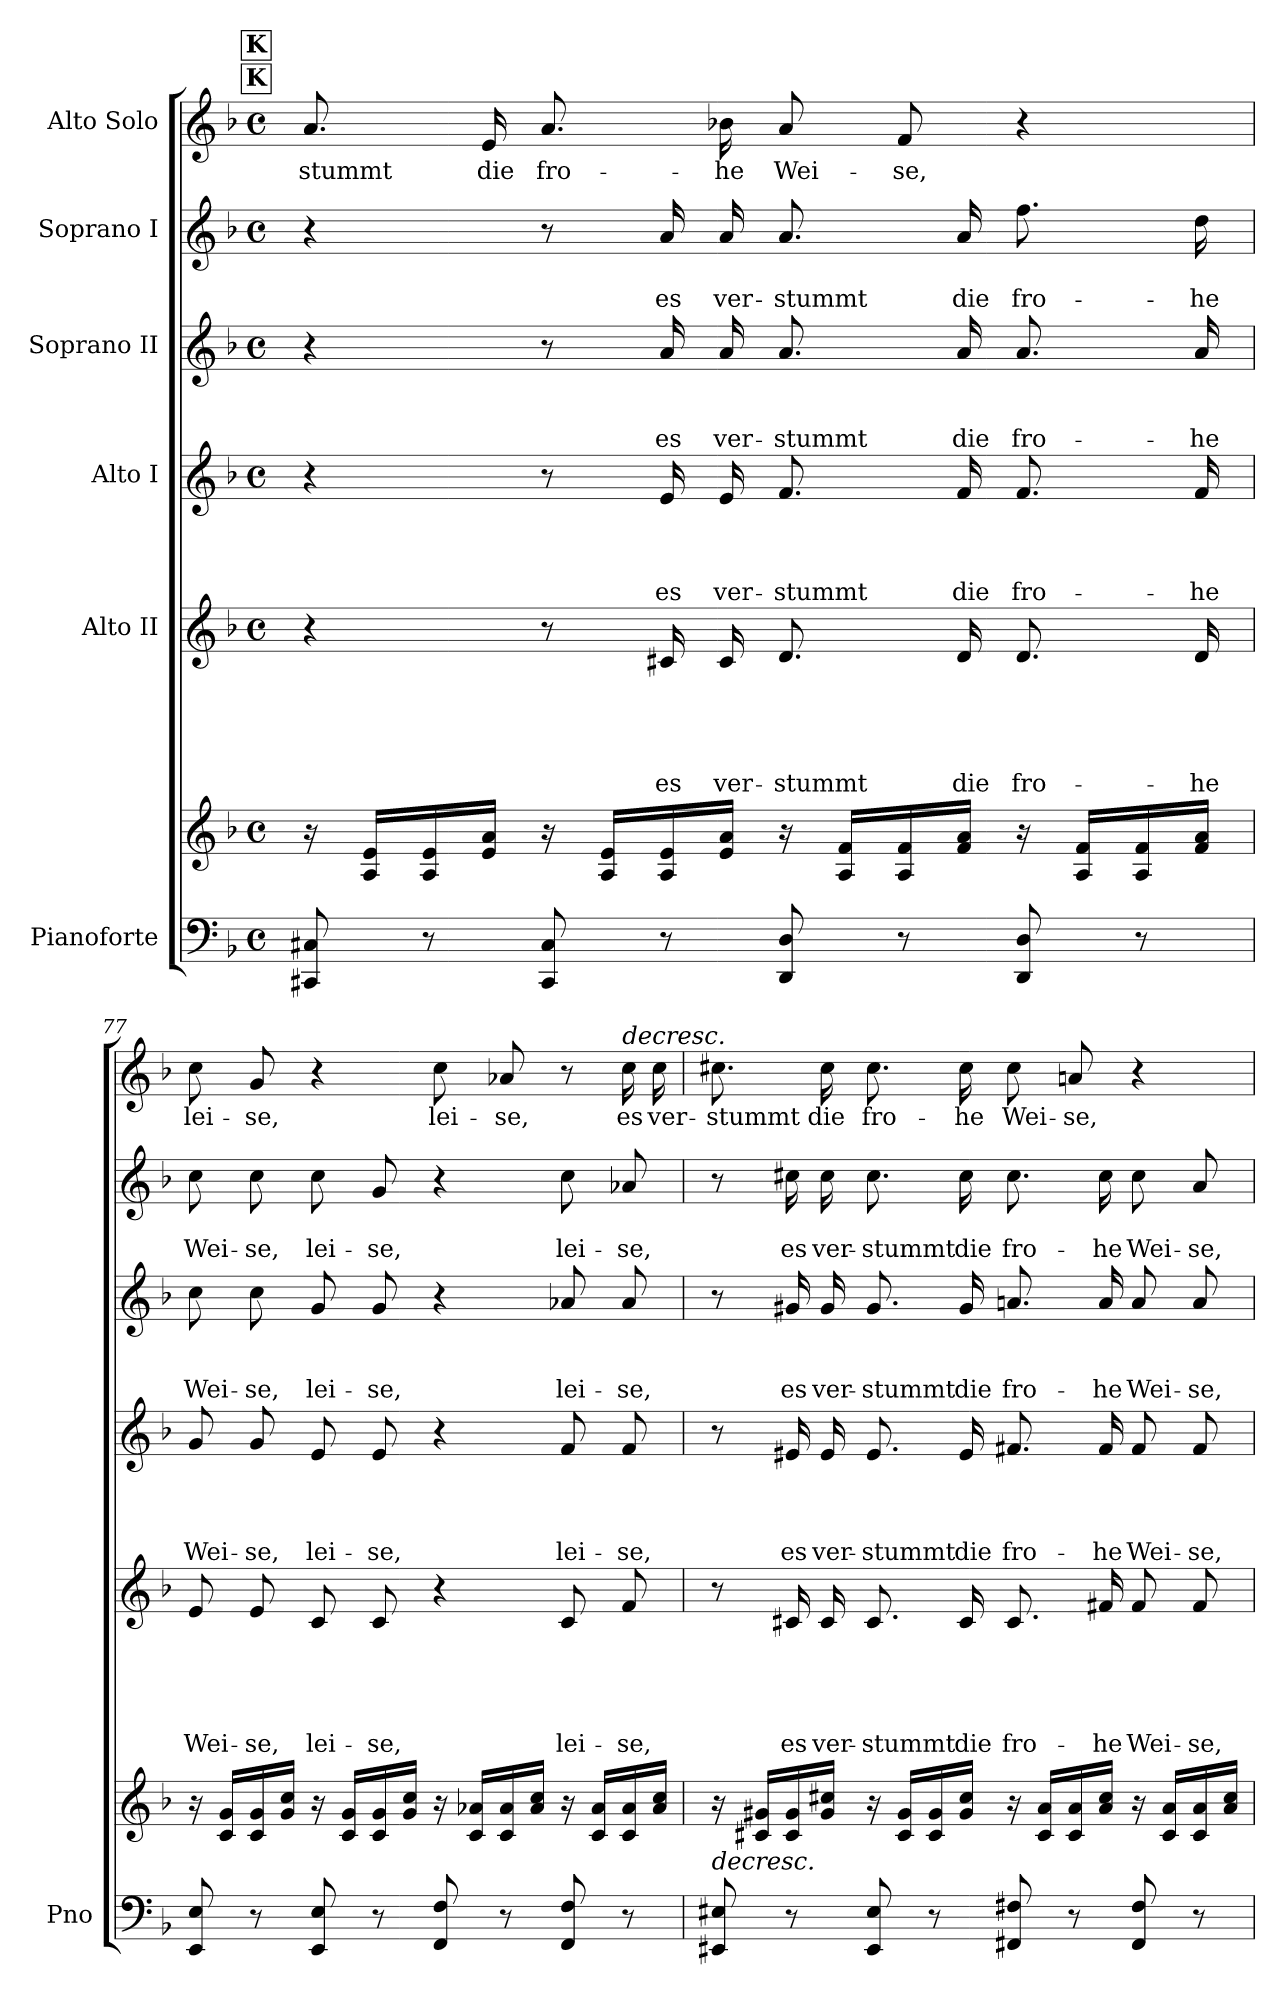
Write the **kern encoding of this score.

**kern	**kern	**kern	**text	**text	**text	**text	**text	**kern	**text	**text	**text	**text	**kern	**text	**text	**text	**kern	**text	**text	**kern	**text
*part6	*part6	*part5	*part5	*part5	*part5	*part5	*part5	*part4	*part4	*part4	*part4	*part4	*part3	*part3	*part3	*part3	*part2	*part2	*part2	*part1	*part1
*staff7	*staff6	*staff5	*staff5	*staff5	*staff5	*staff5	*staff5	*staff4	*staff4	*staff4	*staff4	*staff4	*staff3	*staff3	*staff3	*staff3	*staff2	*staff2	*staff2	*staff1	*staff1
*I"Pianoforte	*	*I"Alto II	*	*	*	*	*	*I"Alto I	*	*	*	*	*I"Soprano II	*	*	*	*I"Soprano I	*	*	*I"Alto Solo	*
*I'Pno	*	*	*	*	*	*	*	*	*	*	*	*	*	*	*	*	*	*	*	*	*
*clefF4	*clefG2	*clefG2	*	*	*	*	*	*clefG2	*	*	*	*	*clefG2	*	*	*	*clefG2	*	*	*clefG2	*
*k[b-]	*k[b-]	*k[b-]	*	*	*	*	*	*k[b-]	*	*	*	*	*k[b-]	*	*	*	*k[b-]	*	*	*k[b-]	*
*F:	*F:	*F:	*	*	*	*	*	*F:	*	*	*	*	*F:	*	*	*	*F:	*	*	*F:	*
*M4/4	*M4/4	*M4/4	*	*	*	*	*	*M4/4	*	*	*	*	*M4/4	*	*	*	*M4/4	*	*	*M4/4	*
*met(c)	*met(c)	*met(c)	*	*	*	*	*	*met(c)	*	*	*	*	*met(c)	*	*	*	*met(c)	*	*	*met(c)	*
!!LO:REH:place=s1:a:fs=7.9:t=K
!!LO:REH:place=s6:a:fs=7.9:t=K
=76	=76	=76	=76	=76	=76	=76	=76	=76	=76	=76	=76	=76	=76	=76	=76	=76	=76	=76	=76	=76	=76
8CC#X/ 8C#X/	16r	4r	.	.	.	.	.	4r	.	.	.	.	4r	.	.	.	4r	.	.	8.a/	-stummt
.	16A/ 16e/LL	.	.	.	.	.	.	.	.	.	.	.	.	.	.	.	.	.	.	.	.
8r	16A/ 16e/	.	.	.	.	.	.	.	.	.	.	.	.	.	.	.	.	.	.	.	.
.	16e/ 16a/JJ	.	.	.	.	.	.	.	.	.	.	.	.	.	.	.	.	.	.	16e/	die
8CC#/ 8C#/	16r	8r	.	.	.	.	.	8r	.	.	.	.	8r	.	.	.	8r	.	.	8.a/	fro-
.	16A/ 16e/LL	.	.	.	.	.	.	.	.	.	.	.	.	.	.	.	.	.	.	.	.
8r	16A/ 16e/	16c#X/	.	.	.	.	es	16e/	.	.	.	es	16a/	.	.	es	16a/	.	es	.	.
.	16e/ 16a/JJ	16c#/	.	.	.	.	ver-	16e/	.	.	.	ver-	16a/	.	.	ver-	16a/	.	ver-	16b-X\	-he
8DD/ 8D/	16r	8.d/	.	.	.	.	-stummt	8.f/	.	.	.	-stummt	8.a/	.	.	-stummt	8.a/	.	-stummt	8a/	Wei-
.	16A/ 16f/LL	.	.	.	.	.	.	.	.	.	.	.	.	.	.	.	.	.	.	.	.
8r	16A/ 16f/	.	.	.	.	.	.	.	.	.	.	.	.	.	.	.	.	.	.	8f/	-se,
.	16f/ 16a/JJ	16d/	.	.	.	.	die	16f/	.	.	.	die	16a/	.	.	die	16a/	.	die	.	.
8DD/ 8D/	16r	8.d/	.	.	.	.	fro-	8.f/	.	.	.	fro-	8.a/	.	.	fro-	8.ff\	.	fro-	4r	.
.	16A/ 16f/LL	.	.	.	.	.	.	.	.	.	.	.	.	.	.	.	.	.	.	.	.
8r	16A/ 16f/	.	.	.	.	.	.	.	.	.	.	.	.	.	.	.	.	.	.	.	.
.	16f/ 16a/JJ	16d/	.	.	.	.	-he	16f/	.	.	.	-he	16a/	.	.	-he	16dd\	.	-he	.	.
!!LO:LB:g=z
=77	=77	=77	=77	=77	=77	=77	=77	=77	=77	=77	=77	=77	=77	=77	=77	=77	=77	=77	=77	=77	=77
8EE/ 8E/	16r	8e/	.	.	.	.	Wei-	8g/	.	.	.	Wei-	8cc\	.	.	Wei-	8cc\	.	Wei-	8cc\	lei-
.	16c/ 16g/LL	.	.	.	.	.	.	.	.	.	.	.	.	.	.	.	.	.	.	.	.
8r	16c/ 16g/	8e/	.	.	.	.	-se,	8g/	.	.	.	-se,	8cc\	.	.	-se,	8cc\	.	-se,	8g/	-se,
.	16g/ 16cc/JJ	.	.	.	.	.	.	.	.	.	.	.	.	.	.	.	.	.	.	.	.
8EE/ 8E/	16r	8c/	.	.	.	.	lei-	8e/	.	.	.	lei-	8g/	.	.	lei-	8cc\	.	lei-	4r	.
.	16c/ 16g/LL	.	.	.	.	.	.	.	.	.	.	.	.	.	.	.	.	.	.	.	.
8r	16c/ 16g/	8c/	.	.	.	.	-se,	8e/	.	.	.	-se,	8g/	.	.	-se,	8g/	.	-se,	.	.
.	16g/ 16cc/JJ	.	.	.	.	.	.	.	.	.	.	.	.	.	.	.	.	.	.	.	.
8FF/ 8F/	16r	4r	.	.	.	.	.	4r	.	.	.	.	4r	.	.	.	4r	.	.	8cc\	lei-
.	16c/ 16a-X/LL	.	.	.	.	.	.	.	.	.	.	.	.	.	.	.	.	.	.	.	.
8r	16c/ 16a-/	.	.	.	.	.	.	.	.	.	.	.	.	.	.	.	.	.	.	8a-X/	-se,
.	16a-/ 16cc/JJ	.	.	.	.	.	.	.	.	.	.	.	.	.	.	.	.	.	.	.	.
8FF/ 8F/	16r	8c/	.	.	.	.	lei-	8f/	.	.	.	lei-	8a-X/	.	.	lei-	8cc\	.	lei-	8r	.
.	16c/ 16a-/LL	.	.	.	.	.	.	.	.	.	.	.	.	.	.	.	.	.	.	.	.
!	!	!	!	!	!	!	!	!	!	!	!	!	!	!	!	!	!	!	!	!LO:TX:a:i:t=decresc.	!
8r	16c/ 16a-/	8f/	.	.	.	.	-se,	8f/	.	.	.	-se,	8a-/	.	.	-se,	8a-X/	.	-se,	16cc\	es
.	16a-/ 16cc/JJ	.	.	.	.	.	.	.	.	.	.	.	.	.	.	.	.	.	.	16cc\	ver-
=78	=78	=78	=78	=78	=78	=78	=78	=78	=78	=78	=78	=78	=78	=78	=78	=78	=78	=78	=78	=78	=78
!	!LO:TX:b:i:t=decresc.	!	!	!	!	!	!	!	!	!	!	!	!	!	!	!	!	!	!	!	!
8EE#X/ 8E#X/	16r	8r	.	.	.	.	.	8r	.	.	.	.	8r	.	.	.	8r	.	.	8.cc#X\	-stummt
.	16c#X/ 16g#X/LL	.	.	.	.	.	.	.	.	.	.	.	.	.	.	.	.	.	.	.	.
8r	16c#/ 16g#/	16c#X/	.	.	.	.	es	16e#X/	.	.	.	es	16g#X/	.	.	es	16cc#X\	.	es	.	.
.	16g#/ 16cc#X/JJ	16c#/	.	.	.	.	ver-	16e#/	.	.	.	ver-	16g#/	.	.	ver-	16cc#\	.	ver-	16cc#\	die
8EE#/ 8E#/	16r	8.c#/	.	.	.	.	-stummt	8.e#/	.	.	.	-stummt	8.g#/	.	.	-stummt	8.cc#\	.	-stummt	8.cc#\	fro-
.	16c#/ 16g#/LL	.	.	.	.	.	.	.	.	.	.	.	.	.	.	.	.	.	.	.	.
8r	16c#/ 16g#/	.	.	.	.	.	.	.	.	.	.	.	.	.	.	.	.	.	.	.	.
.	16g#/ 16cc#/JJ	16c#/	.	.	.	.	die	16e#/	.	.	.	die	16g#/	.	.	die	16cc#\	.	die	16cc#\	-he
8FF#X/ 8F#X/	16r	8.c#/	.	.	.	.	fro-	8.f#X/	.	.	.	fro-	8.an/	.	.	fro-	8.cc#\	.	fro-	8cc#\	Wei-
.	16c#/ 16a/LL	.	.	.	.	.	.	.	.	.	.	.	.	.	.	.	.	.	.	.	.
8r	16c#/ 16a/	.	.	.	.	.	.	.	.	.	.	.	.	.	.	.	.	.	.	8an/	-se,
.	16a/ 16cc#/JJ	16f#X/	.	.	.	.	-he	16f#/	.	.	.	-he	16a/	.	.	-he	16cc#\	.	-he	.	.
8FF#/ 8F#/	16r	8f#/	.	.	.	.	Wei-	8f#/	.	.	.	Wei-	8a/	.	.	Wei-	8cc#\	.	Wei-	4r	.
.	16c#/ 16a/LL	.	.	.	.	.	.	.	.	.	.	.	.	.	.	.	.	.	.	.	.
8r	16c#/ 16a/	8f#/	.	.	.	.	-se,	8f#/	.	.	.	-se,	8a/	.	.	-se,	8a/	.	-se,	.	.
.	16a/ 16cc#/JJ	.	.	.	.	.	.	.	.	.	.	.	.	.	.	.	.	.	.	.	.
=	=	=	=	=	=	=	=	=	=	=	=	=	=	=	=	=	=	=	=	=	=
*-	*-	*-	*-	*-	*-	*-	*-	*-	*-	*-	*-	*-	*-	*-	*-	*-	*-	*-	*-	*-	*-
